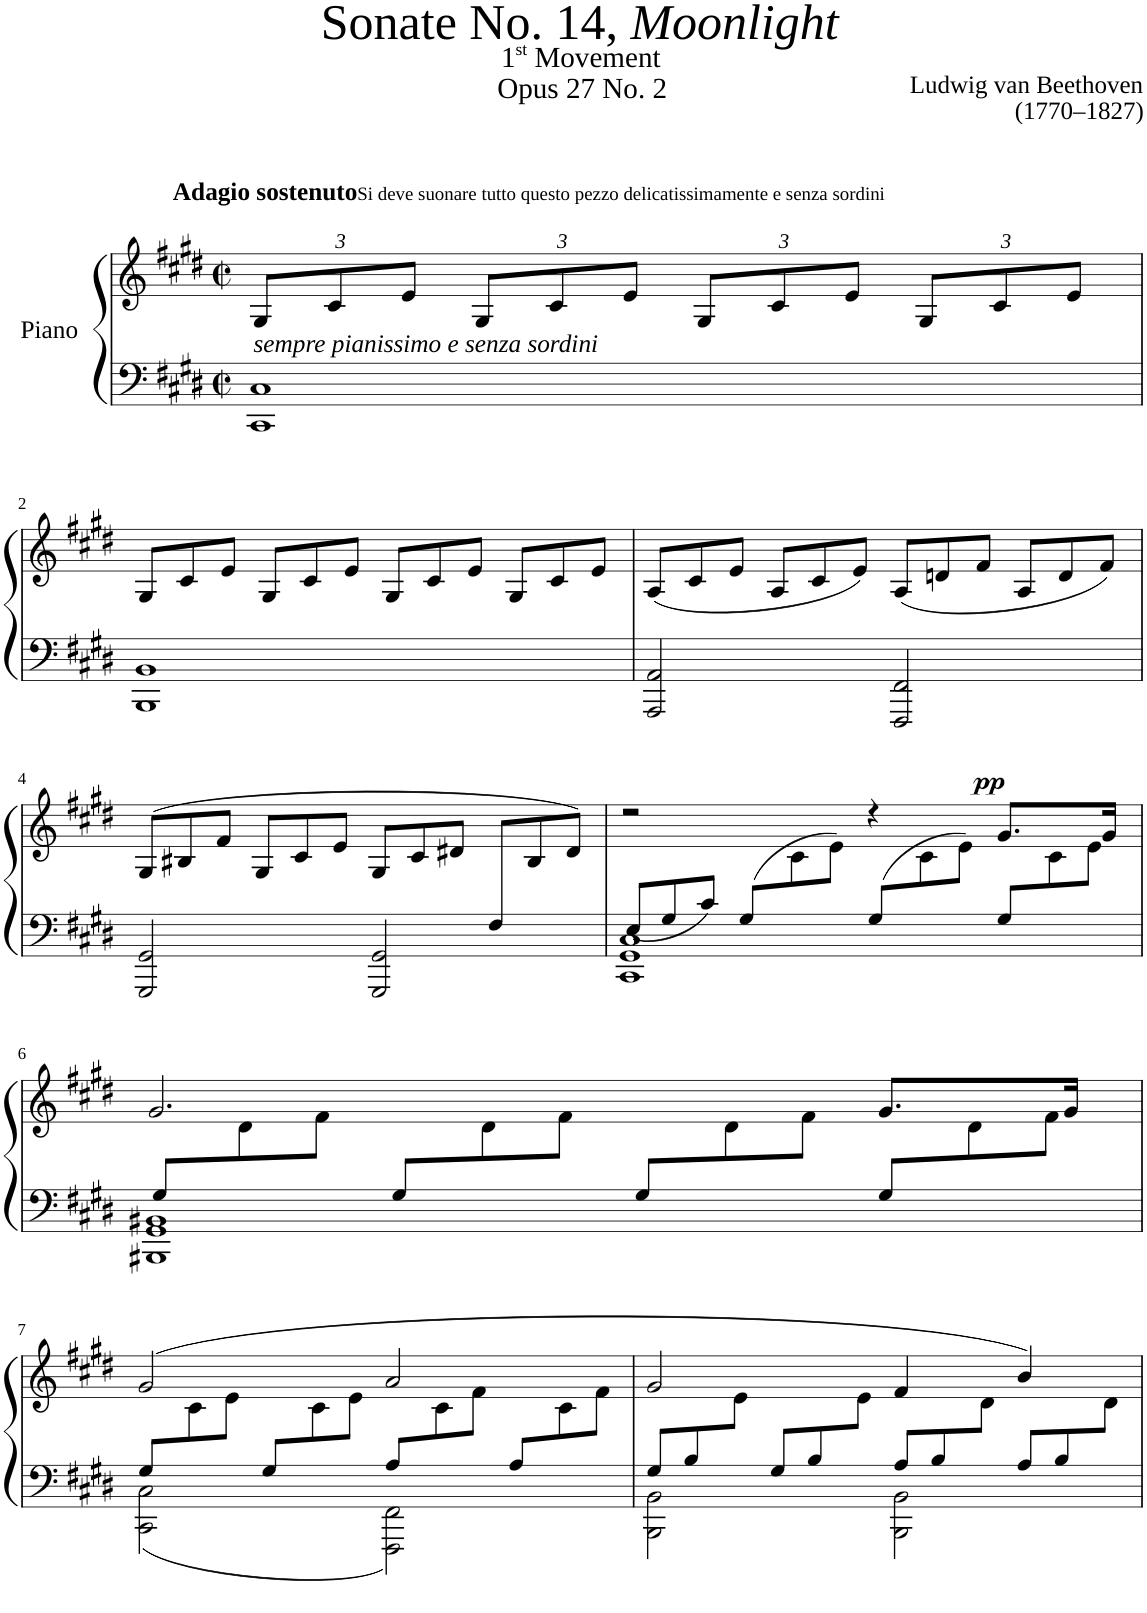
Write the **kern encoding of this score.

**kern	**kern	**dynam
*part1	*part1	*part1
*staff2	*staff1	*staff1/2
*I"Piano	*	*
*I'Pno	*	*
*clefF4	*clefG2	*
*k[f#c#g#d#]	*k[f#c#g#d#]	*
*M4/4	*M4/4	*
*met(c|)	*met(c|)	*
*	*Xbrackettup	*
=1	=1	=1
!	!LO:TX:a:B:t=Adagio sostenuto	!
!	!LO:TX:a:t=Si deve suonare tutto questo pezzo delicatissimamente e senza sordini	!
!	!LO:TX:b:i:t=sempre pianissimo e senza sordini	!
1CC# 1C#	12G#/L	.
.	12c#/	.
.	12e/J	.
.	12G#/L	.
.	12c#/	.
.	12e/J	.
.	12G#/L	.
.	12c#/	.
.	12e/J	.
.	12G#/L	.
.	12c#/	.
.	12e/J	.
!!LO:LB:g=z
=2	=2	=2
*	*Xtuplet	*
1BBB 1BB	12G#/L	.
.	12c#/	.
.	12e/J	.
.	12G#/L	.
.	12c#/	.
.	12e/J	.
.	12G#/L	.
.	12c#/	.
.	12e/J	.
.	12G#/L	.
.	12c#/	.
.	12e/J	.
=3	=3	=3
2AAA/ 2AA/	(12A/L	.
.	12c#/	.
.	12e/J	.
.	12A/L	.
.	12c#/	.
.	12e/J)	.
2FFF#/ 2FF#/	(12A/L	.
.	12dn/	.
.	12f#/J	.
.	12A/L	.
.	12d/	.
.	12f#/J)	.
!!LO:LB:g=z
=4	=4	=4
*^	*	*
2.ryy	2GGG#/ 2GG#/	(>12G#/L	.
.	.	12B#X/	.
.	.	12f#/J	.
.	.	12G#/L	.
.	.	12c#/	.
.	.	12e/J	.
.	2GGG#/ 2GG#/	12G#/L	.
.	.	12c#/	.
.	.	12d#X/J	.
*Xtuplet	*	*	*
12F#/L	.	12ryy	.
6ryy	.	12B#/	.
.	.	12d#/J)	.
=5	=5	=5	=5
*	*	*^	*
12E/L	1CC# 1GG# 1C#	2r	3ryy	.
12G#/	.	.	.	.
12c#/J	.	.	.	.
(12G#/L	.	.	.	.
6ryy	.	.	12c#\	.
.	.	.	12e\J)	.
(12G#/L	.	4r	12ryy	.
6ryy	.	.	12c#\	.
.	.	.	12e\J)	.
!	!	!	!	!LO:DY:a
12G#/L	.	8.g#/L	12ryy	pp
6ryy	.	.	12c#\	.
.	.	.	12e\J	.
.	.	16g#/Jk	.	.
!!LO:LB:g=z	!!
=6	=6	=6	=6	=6
12G#/L	1BBB#X 1GG# 1BB#X	2.g#/	12ryy	.
6ryy	.	.	12d#\	.
.	.	.	12f#\J	.
12G#/L	.	.	12ryy	.
6ryy	.	.	12d#\	.
.	.	.	12f#\J	.
12G#/L	.	.	12ryy	.
6ryy	.	.	12d#\	.
.	.	.	12f#\J	.
12G#/L	.	8.g#/L	12ryy	.
6ryy	.	.	12d#\	.
.	.	.	12f#\J	.
.	.	16g#/Jk	.	.
!!LO:LB:g=z	!!
=7	=7	=7	=7	=7
12G#/L	2CC#\ 2C#\	(2g#/	12ryy	.
6ryy	.	.	12c#\	.
.	.	.	12e\J	.
12G#/L	.	.	12ryy	.
6ryy	.	.	12c#\	.
.	.	.	12e\J	.
12A/L	2FFF#\ 2FF#\	2a/	12ryy	.
6ryy	.	.	12c#\	.
.	.	.	12f#\J	.
12A/L	.	.	12ryy	.
6ryy	.	.	12c#\	.
.	.	.	12f#\J	.
=8	=8	=8	=8	=8
12G#/L	2BBB\ 2BB\	2g#/	6ryy	.
12B/	.	.	.	.
12ryy	.	.	12e\J	.
12G#/L	.	.	6ryy	.
12B/	.	.	.	.
12ryy	.	.	12e\J	.
12A/L	2BBB\ 2BB\	4f#/	6ryy	.
12B/	.	.	.	.
12ryy	.	.	12d#\J	.
12A/L	.	4b/)	6ryy	.
12B/	.	.	.	.
12ryy	.	.	12d#\J	.
*v	*v	*	*	*
*	*v	*v	*
=	=	=
*-	*-	*-
